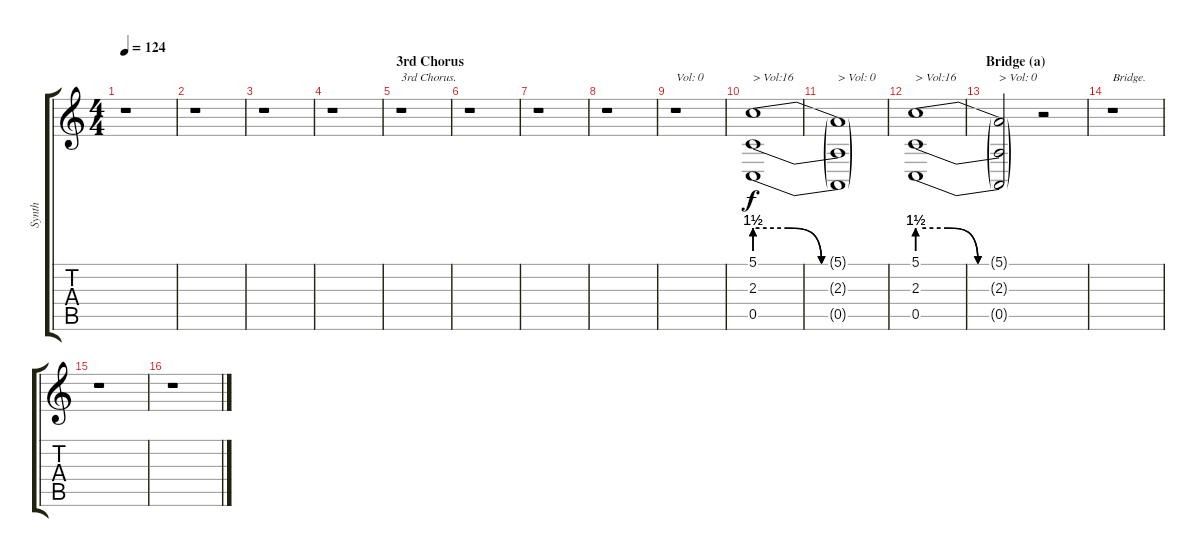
\track ("Synth" "Synth") {instrument voiceoohs}
\staff {score tabs}
\tuning (E4 B3 G3 D3 A2 E2) {hide}
\ts (4 4)
\tempo 124
\clef g2
\ks c
r.1{dy f} |
r.1 |
r.1 |
r.1 |
\section ("" "3rd Chorus")
r.1{txt "3rd Chorus."} |
r.1 |
r.1 |
r.1 |
r.1{txt "Vol: 0" volume 0} |
(5.1{be (custom 0 6 15 6 30 0 60 0)} 2.3{be (custom 0 6 15 6 30 0 60 0)} 0.5{be (custom 0 6 15 6 30 0 60 0)}).1{txt "> Vol:16" volume 14} |
(5.1{t} 2.3{t} 0.5{t}).1{txt "> Vol: 0" volume 0} |
(5.1{be (custom 0 6 15 6 30 0 60 0)} 2.3{be (custom 0 6 15 6 30 0 60 0)} 0.5{be (custom 0 6 15 6 30 0 60 0)}).1{txt "> Vol:16" volume 14} |
\section ("" "Bridge (a)")
(5.1{t} 2.3{t} 0.5{t}).2{txt "> Vol: 0" volume 0} r.2 |
r.1{txt "Bridge."} |
r.1 |
r.1
